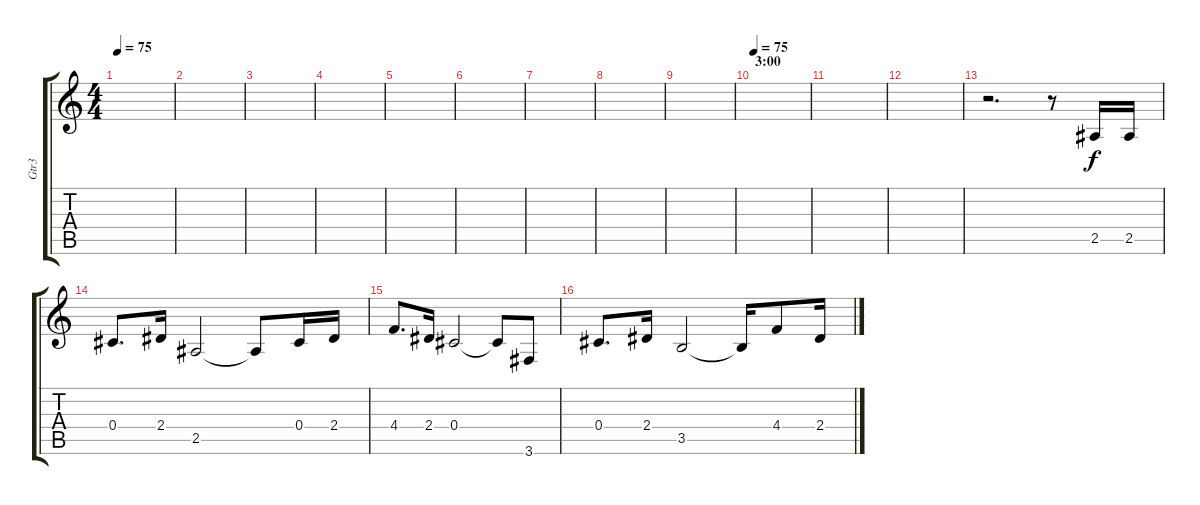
\track ("Gtr3" "Gtr3") {instrument overdrivenguitar}
\staff {score tabs}
\tuning (Eb4 Bb3 Gb3 Db3 Ab2 Eb2) {hide}
\ts (4 4)
\tempo 75
\clef g2
\ks c
|
|
|
|
|
|
|
|
|
\section ("" "3:00")
\tempo 75
|
|
|
r.2{d} r.8 2.5.16{instrument overdrivenguitar} 2.5.16 |
0.4.8{d} 2.4.16 2.5.2 2.5{t}.8 0.4.16 2.4.16 |
4.4.8{d} 2.4.16 0.4.2 0.4{t}.8 3.6.8 |
0.4.8{d} 2.4.16 3.5.2 3.5{t}.16 4.4.8 2.4.16
